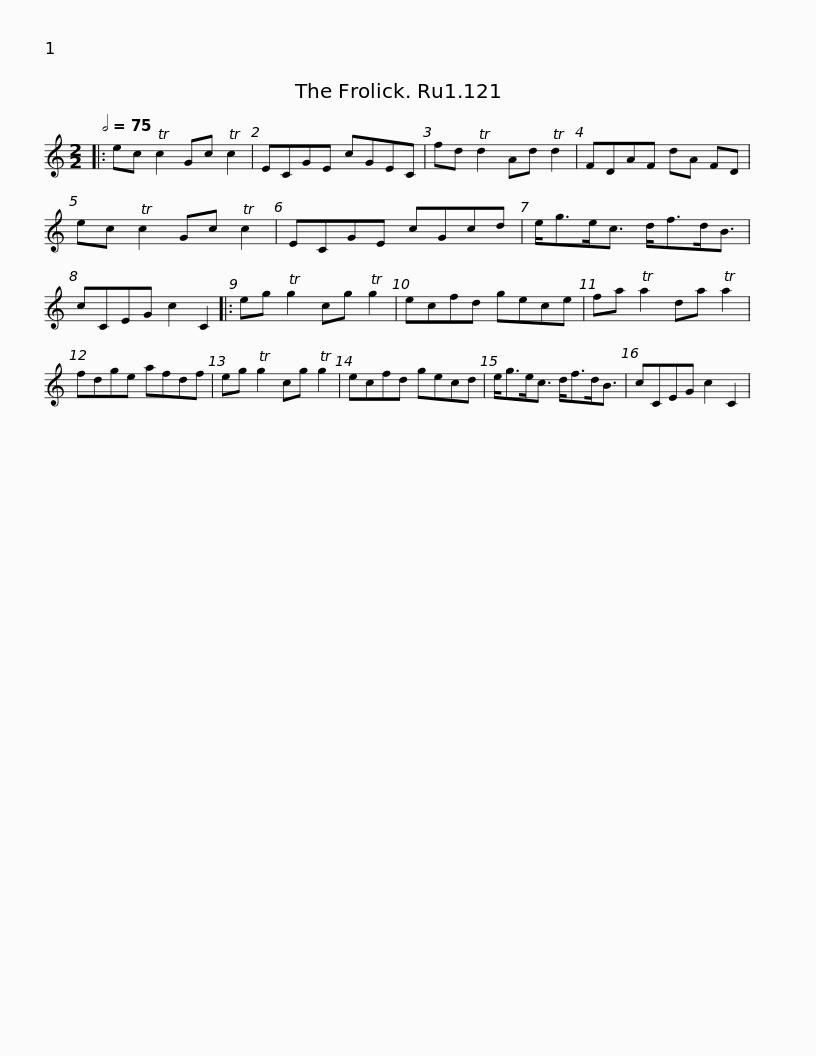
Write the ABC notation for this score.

X:1
L:1/8
Q:1/2=75
M:2/2
I:linebreak $
K:C
V:1 treble
V:1
|: ec Tc2 Gc Tc2 | ECGE cGEC | fd Td2 Ad Td2 | FDAF dA FD | ec Tc2 Gc Tc2 | %5
 ECGE cGcd |$ e<ge<c d<fd<B | cCEG c2 C2 |: eg Tg2 cg Tg2 | ecfd gece | %10
 fa Ta2 da Ta2 | fdge afdf |$ eg Tg2 cg Tg2 | ecfd gecd | e<ge<c d<fd<B | %15
 cCEG c2 C2 | %16
